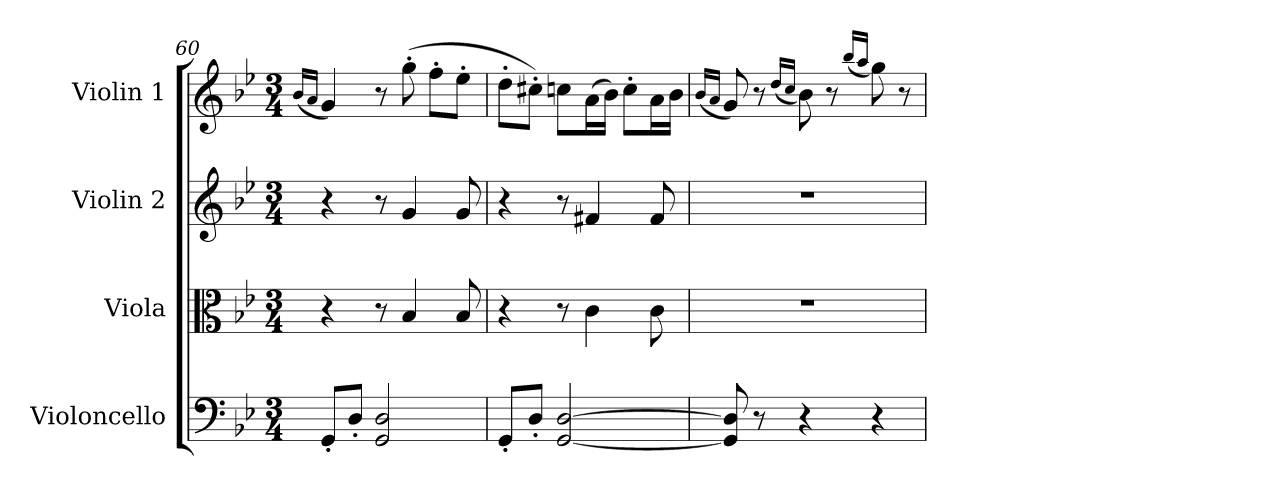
**kern	**kern	**kern	**kern
*part4	*part3	*part2	*part1
*staff4	*staff3	*staff2	*staff1
*I"Violoncello	*I"Viola	*I"Violin 2	*I"Violin 1
*I'Vc	*I'Vla	*I'Vln	*I'Vln
*clefF4	*clefC3	*clefG2	*clefG2
*k[b-e-]	*k[b-e-]	*k[b-e-]	*k[b-e-]
*M3/4	*M3/4	*M3/4	*M3/4
=60	=60	=60	=60
.	.	.	(16qb-/LL
.	.	.	16qa/JJ
8GG'/L	4r	4r	4g/)
8D'/J	.	.	.
2GG/ 2D/	8r	8r	8r
.	4B-/	4g/	(8gg'\
.	.	.	8ff'\L
.	8B-/	8g/	8ee-'\J
!!LO:LB:g=z
=61	=61	=61	=61
8GG'/L	4r	4r	8dd'\L
8D'/J	.	.	8cc#X'\J)
[2GG/ [2D/	8r	8r	8ccn\L
.	4c\	4f#X/	(16a\L
.	.	.	16b-\JJ)
.	.	.	8cc'\L
.	8c\	8f#/	16a\L
.	.	.	16b-\JJ
!!LO:PB:g=z
=62	=62	=62	=62
.	.	.	(16qb-/LL
.	.	.	16qa/JJ
8GG/] 8D/]	2.r	2.r	8g/)
8r	.	.	8r
.	.	.	(16qdd/LL
.	.	.	16qcc/JJ
4r	.	.	8b-\)
.	.	.	8r
.	.	.	(16qbb-/LL
.	.	.	16qaa/JJ
4r	.	.	8gg\)
.	.	.	8r
=	=	=	=
*-	*-	*-	*-
